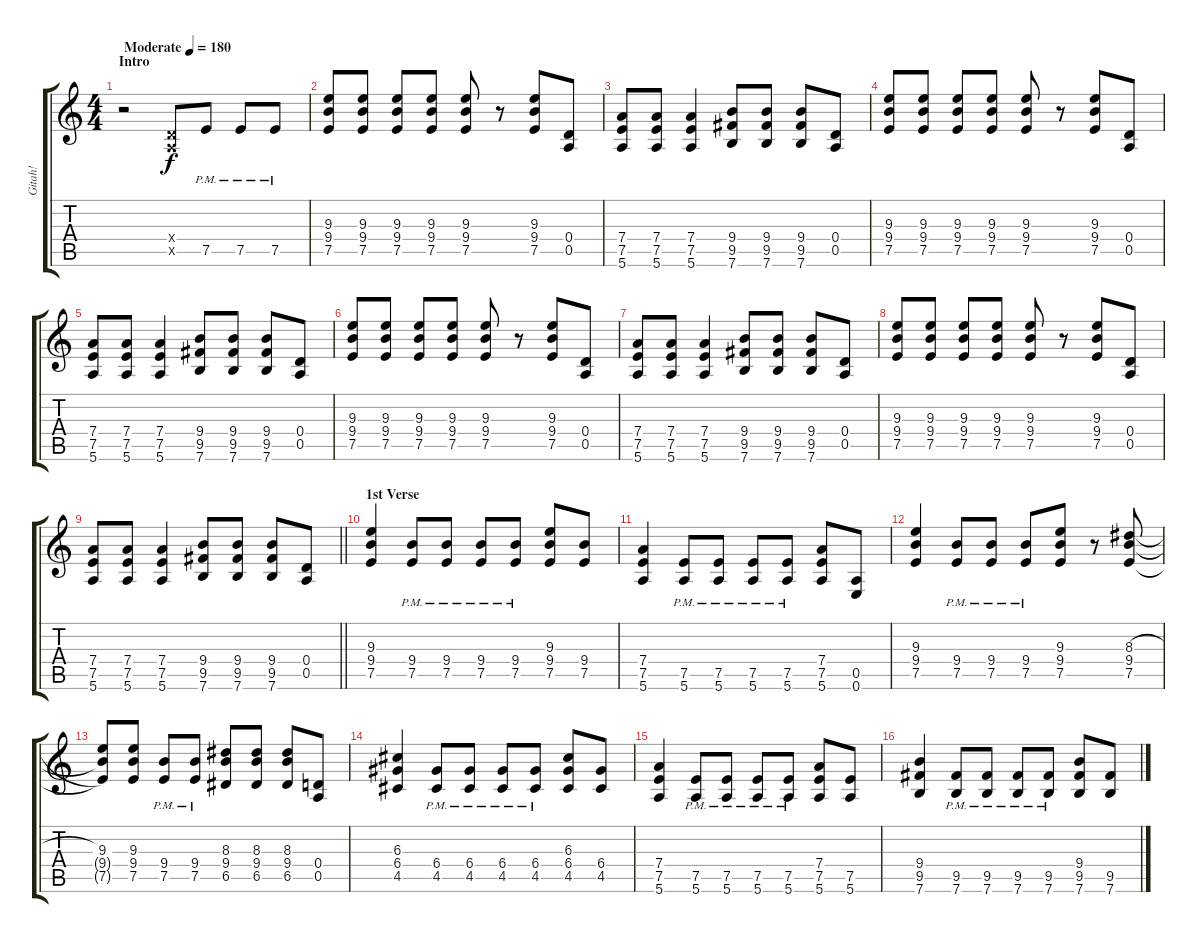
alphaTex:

\track ("Gitah!" "Gitah!") {instrument distortionguitar}
\staff {score tabs}
\tuning (E4 B3 G3 D3 A2 E2) {hide}
\ts (4 4)
\section ("" "Intro")
\tempo (180 "Moderate")
\clef g2
\ks c
r.2{dy f instrument distortionguitar} (0.4{x} 0.5{x}).8 7.5{pm}.8 7.5{pm}.8 7.5{pm}.8 |
(9.3 9.4 7.5).8 (9.3 9.4 7.5).8 (9.3 9.4 7.5).8 (9.3 9.4 7.5).8 (9.3 9.4 7.5).8 r.8 (9.3 9.4 7.5).8 (0.4 0.5).8 |
(7.4 7.5 5.6).8 (7.4 7.5 5.6).8 (7.4 7.5 5.6).4 (9.4 9.5 7.6).8 (9.4 9.5 7.6).8 (9.4 9.5 7.6).8 (0.4 0.5).8 |
(9.3 9.4 7.5).8 (9.3 9.4 7.5).8 (9.3 9.4 7.5).8 (9.3 9.4 7.5).8 (9.3 9.4 7.5).8 r.8 (9.3 9.4 7.5).8 (0.4 0.5).8 |
(7.4 7.5 5.6).8 (7.4 7.5 5.6).8 (7.4 7.5 5.6).4 (9.4 9.5 7.6).8 (9.4 9.5 7.6).8 (9.4 9.5 7.6).8 (0.4 0.5).8 |
(9.3 9.4 7.5).8 (9.3 9.4 7.5).8 (9.3 9.4 7.5).8 (9.3 9.4 7.5).8 (9.3 9.4 7.5).8 r.8 (9.3 9.4 7.5).8 (0.4 0.5).8 |
(7.4 7.5 5.6).8 (7.4 7.5 5.6).8 (7.4 7.5 5.6).4 (9.4 9.5 7.6).8 (9.4 9.5 7.6).8 (9.4 9.5 7.6).8 (0.4 0.5).8 |
(9.3 9.4 7.5).8 (9.3 9.4 7.5).8 (9.3 9.4 7.5).8 (9.3 9.4 7.5).8 (9.3 9.4 7.5).8 r.8 (9.3 9.4 7.5).8 (0.4 0.5).8 |
\barLineRight lightlight
(7.4 7.5 5.6).8 (7.4 7.5 5.6).8 (7.4 7.5 5.6).4 (9.4 9.5 7.6).8 (9.4 9.5 7.6).8 (9.4 9.5 7.6).8 (0.4 0.5).8 |
\section ("" "1st Verse")
(9.3 9.4 7.5).4 (9.4{pm} 7.5{pm}).8 (9.4{pm} 7.5{pm}).8 (9.4{pm} 7.5{pm}).8 (9.4{pm} 7.5{pm}).8 (9.3 9.4 7.5).8 (9.4 7.5).8 |
(7.4 7.5 5.6).4 (7.5{pm} 5.6{pm}).8 (7.5{pm} 5.6{pm}).8 (7.5{pm} 5.6{pm}).8 (7.5{pm} 5.6{pm}).8 (7.4 7.5 5.6).8 (0.5 0.6).8 |
(9.3 9.4 7.5).4 (9.4{pm} 7.5{pm}).8 (9.4{pm} 7.5{pm}).8 (9.4{pm} 7.5{pm}).8 (9.3 9.4 7.5).8 r.8 (8.3{h} 9.4 7.5).8 |
(9.3 9.4{t} 7.5{t}).8 (9.3 9.4 7.5).8 (9.4{pm} 7.5{pm}).8 (9.4{pm} 7.5{pm}).8 (8.3 9.4 6.5).8 (8.3 9.4 6.5).8 (8.3 9.4 6.5).8 (0.4 0.5).8 |
(6.3 6.4 4.5).4 (6.4{pm} 4.5{pm}).8 (6.4{pm} 4.5{pm}).8 (6.4{pm} 4.5{pm}).8 (6.4{pm} 4.5{pm}).8 (6.3 6.4 4.5).8 (6.4 4.5).8 |
(7.4 7.5 5.6).4 (7.5{pm} 5.6{pm}).8 (7.5{pm} 5.6{pm}).8 (7.5{pm} 5.6{pm}).8 (7.5{pm} 5.6{pm}).8 (7.4 7.5 5.6).8 (7.5 5.6).8 |
(9.4 9.5 7.6).4 (9.5{pm} 7.6{pm}).8 (9.5{pm} 7.6{pm}).8 (9.5{pm} 7.6{pm}).8 (9.5{pm} 7.6{pm}).8 (9.4 9.5 7.6).8 (9.5 7.6).8
